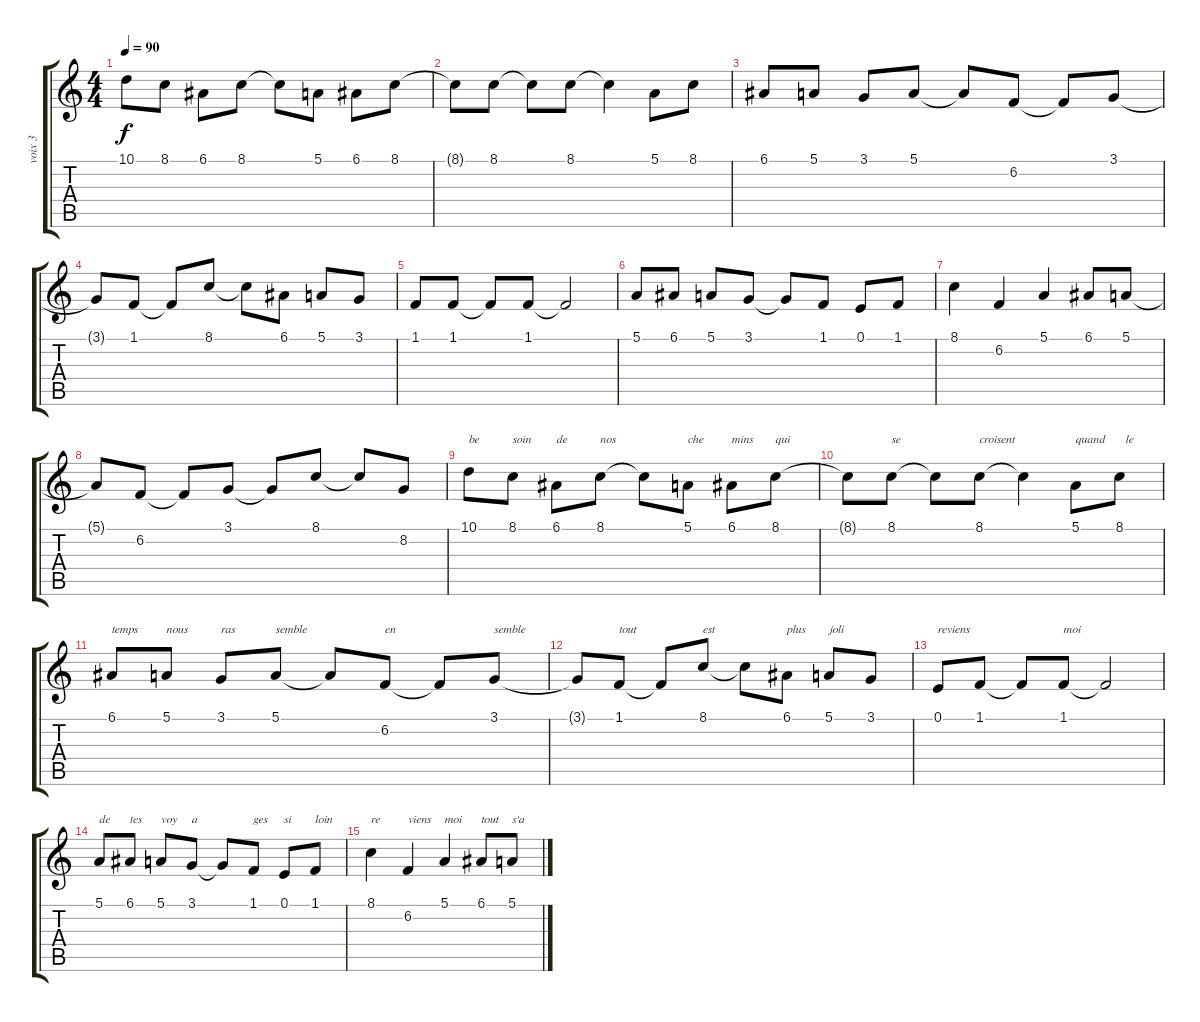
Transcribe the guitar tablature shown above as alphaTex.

\track ("voix 3" "voix 3") {instrument pad3polysynth}
\staff {score tabs}
\tuning (E4 B3 G3 D3 A2 E2) {hide}
\ts (4 4)
\tempo 90
\clef g2
\ks c
10.1.8{dy f} 8.1.8 6.1.8 8.1.8 8.1{t}.8 5.1.8 6.1.8 8.1.8 |
8.1{t}.8 8.1.8 8.1{t}.8 8.1.8 8.1{t}.4 5.1.8 8.1.8 |
6.1.8 5.1.8 3.1.8 5.1.8 5.1{t}.8 6.2.8 6.2{t}.8 3.1.8 |
3.1{t}.8 1.1.8 1.1{t}.8 8.1.8 8.1{t}.8 6.1.8 5.1.8 3.1.8 |
1.1.8 1.1.8 1.1{t}.8 1.1.8 1.1{t}.2 |
5.1.8 6.1.8 5.1.8 3.1.8 3.1{t}.8 1.1.8 0.1.8 1.1.8 |
8.1.4 6.2.4 5.1.4 6.1.8 5.1.8 |
5.1{t}.8 6.2.8 6.2{t}.8 3.1.8 3.1{t}.8 8.1.8 8.1{t}.8 8.2.8 |
10.1.8{txt "be"} 8.1.8{txt "soin"} 6.1.8{txt "de"} 8.1.8{txt "nos"} 8.1{t}.8 5.1.8{txt "che"} 6.1.8{txt "mins"} 8.1.8{txt "qui"} |
8.1{t}.8 8.1.8{txt "se"} 8.1{t}.8 8.1.8{txt "croisent"} 8.1{t}.4 5.1.8{txt "quand"} 8.1.8{txt "  le"} |
6.1.8{txt "temps"} 5.1.8{txt "nous"} 3.1.8{txt "ras"} 5.1.8{txt "semble"} 5.1{t}.8 6.2.8{txt "en"} 6.2{t}.8 3.1.8{txt "semble"} |
3.1{t}.8 1.1.8{txt "tout"} 1.1{t}.8 8.1.8{txt "est"} 8.1{t}.8 6.1.8{txt "plus"} 5.1.8{txt "joli"} 3.1.8 |
0.1.8{txt "reviens"} 1.1.8 1.1{t}.8 1.1.8{txt "moi"} 1.1{t}.2 |
5.1.8{txt "de"} 6.1.8{txt "tes"} 5.1.8{txt "voy"} 3.1.8{txt "a"} 3.1{t}.8 1.1.8{txt "ges"} 0.1.8{txt "si"} 1.1.8{txt "loin"} |
8.1.4{txt "re"} 6.2.4{txt "viens"} 5.1.4{txt "moi"} 6.1.8{txt "tout"} 5.1.8{txt "s'a"}
